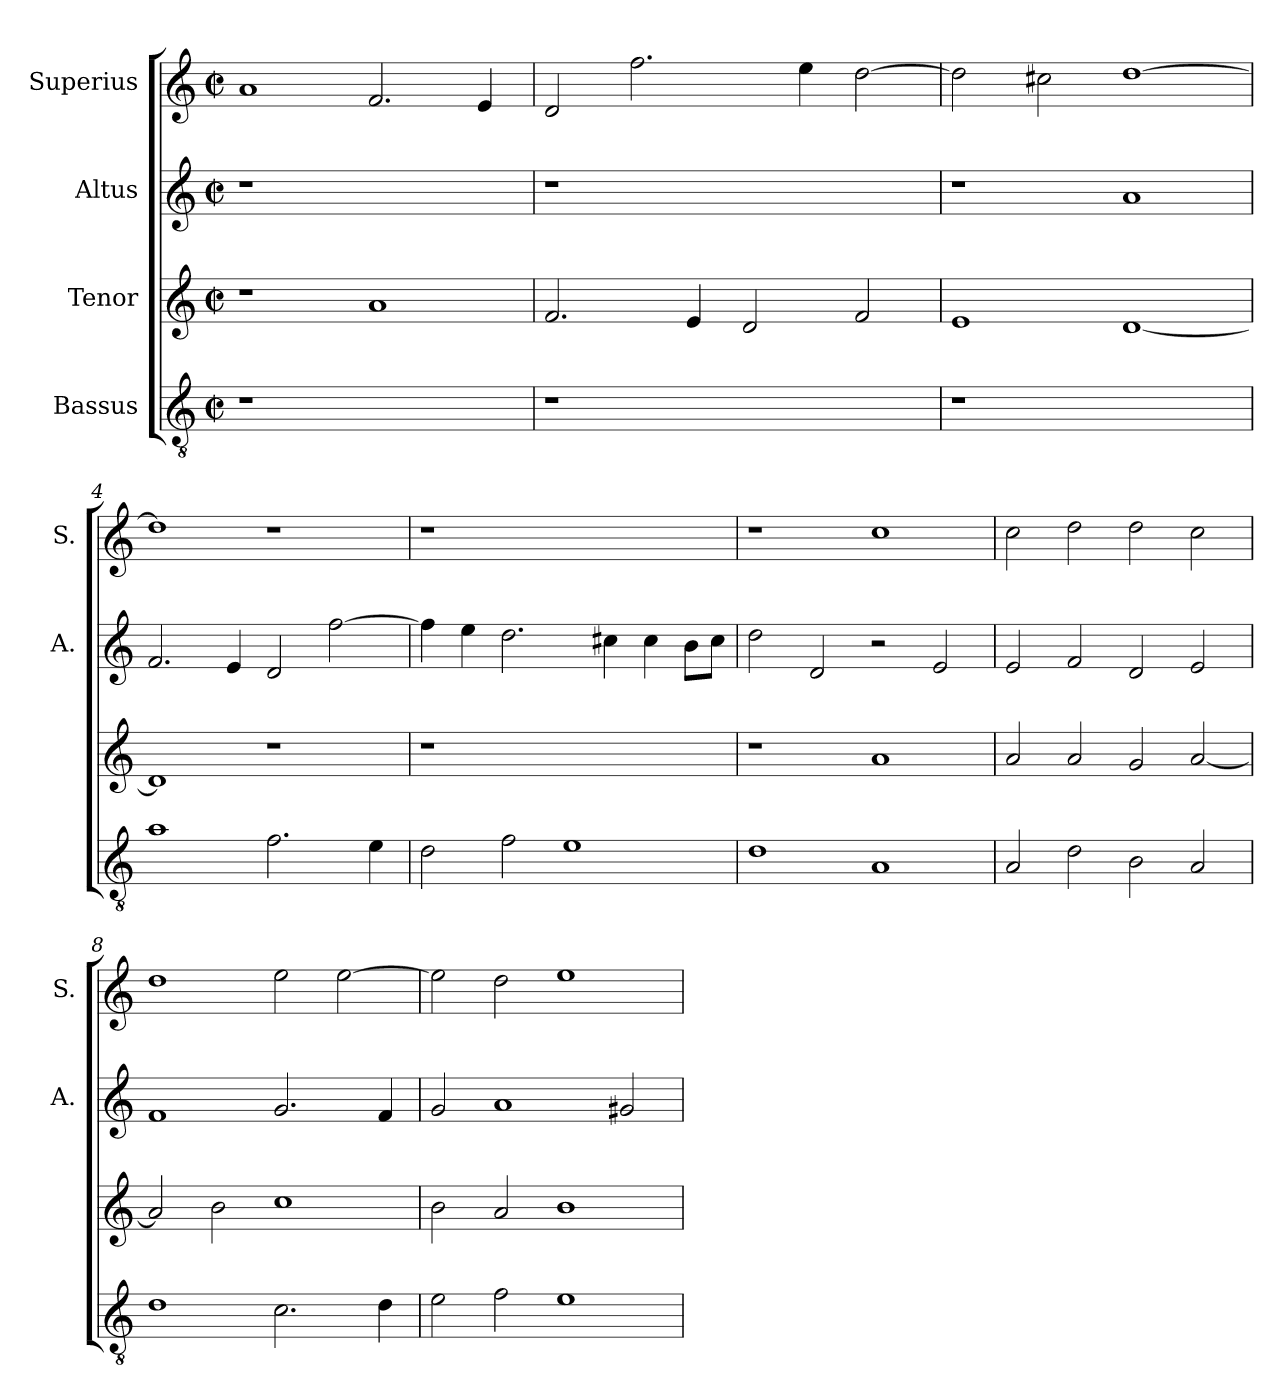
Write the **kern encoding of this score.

**kern	**kern	**kern	**kern
*part4	*part3	*part2	*part1
*staff4	*staff3	*staff2	*staff1
*I"Bassus	*I"Tenor	*I"Altus	*I"Superius
*	*	*I'A.	*I'S.
!!LO:PB:g=z
*clefGv2	*clefG2	*clefG2	*clefG2
*ITrd7c12	*	*	*
*k[]	*k[]	*k[]	*k[]
*C:	*C:	*C:	*C:
*M2/2	*M2/2	*M2/2	*M2/2
*met(c|)	*met(c|)	*met(c|)	*met(c|)
=1	=1	=1	=1
!LO:N:vis=1	!	!LO:N:vis=1	!
1r	1r	1r	1ai
1ryy	1ai	1ryy	2.fi/
.	.	.	4ei/
=2	=2	=2	=2
!LO:N:vis=1	!	!LO:N:vis=1	!
1r	2.fi/	1r	2di/
.	.	.	2.ffi\
.	4ei/	.	.
1ryy	2di/	1ryy	.
.	.	.	4eei\
.	2fi/	.	[>2ddi\
=3	=3	=3	=3
!LO:N:vis=1	!	!	!
1r	1ei	1r	2ddi\]
.	.	.	2cc#Xi\
1ryy	[<1di	1ai	[>1ddi
=4	=4	=4	=4
1Ai	1di]	2.fi/	1ddi]
.	.	4ei/	.
2.Fi\	1r	2di/	1r
.	.	[>2ffi\	.
4Ei\	.	.	.
!!LO:LB:g=z
=5	=5	=5	=5
!	!LO:N:vis=1	!	!LO:N:vis=1
2Di\	1r	4ffi\]	1r
.	.	4eei\	.
2Fi\	.	2.ddi\	.
1Ei	1ryy	.	1ryy
.	.	4cc#Xi\	.
.	.	4cc#i\	.
.	.	8bi\L	.
.	.	8cc#i\J	.
=6	=6	=6	=6
1Di	1r	2ddi\	1r
.	.	2di/	.
1AAi	1ai	2r	1cci
.	.	2ei/	.
=7	=7	=7	=7
2AAi/	2ai/	2ei/	2cci\
2Di\	2ai/	2fi/	2ddi\
2BBi\	2gi/	2di/	2ddi\
2AAi/	[<2ai/	2ei/	2cci\
=8	=8	=8	=8
1Di	2ai/]	1fi	1ddi
.	2bi\	.	.
2.Ci\	1cci	2.gi/	2eei\
.	.	.	[>2eei\
4Di\	.	4fi/	.
!!LO:PB:g=z
=9	=9	=9	=9
2Ei\	2bi\	2gi/	2eei\]
2Fi\	2ai/	1ai	2ddi\
1Ei	1bi	.	1eei
.	.	2g#Xi/	.
=	=	=	=
*-	*-	*-	*-
